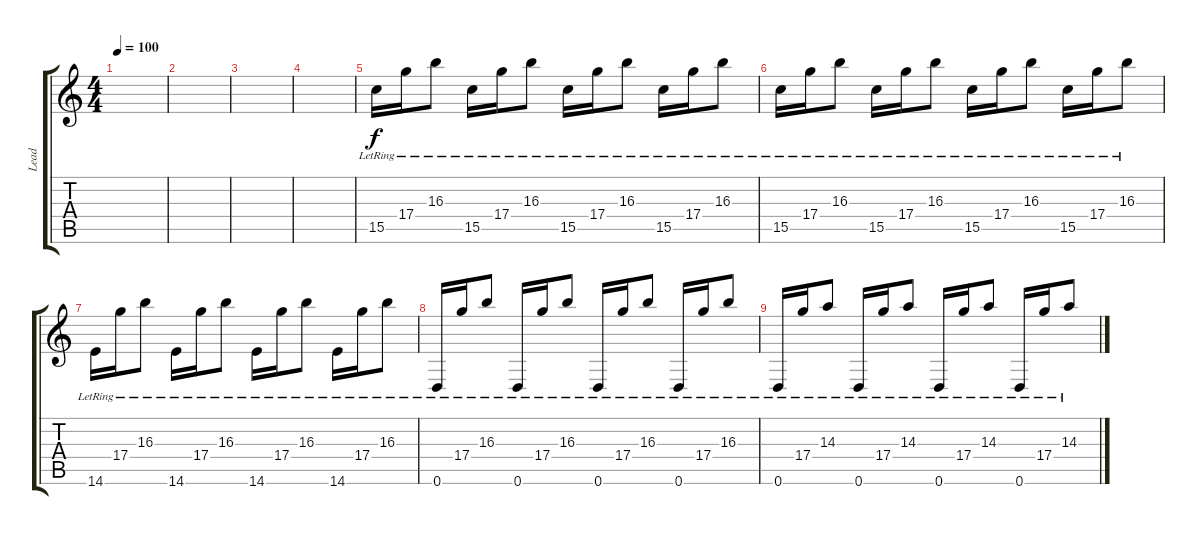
\track ("Lead" "Lead") {instrument electricguitarclean}
\staff {score tabs}
\tuning (E4 B3 G3 D3 A2 D2) {hide}
\ts (4 4)
\tempo 100
\clef g2
\ks c
|
|
|
|
15.5{lr}.16 17.4{lr}.16 16.3{lr}.8 15.5{lr}.16 17.4{lr}.16 16.3{lr}.8 15.5{lr}.16 17.4{lr}.16 16.3{lr}.8 15.5{lr}.16 17.4{lr}.16 16.3{lr}.8 |
15.5{lr}.16{volume 16} 17.4{lr}.16 16.3{lr}.8 15.5{lr}.16 17.4{lr}.16 16.3{lr}.8 15.5{lr}.16 17.4{lr}.16 16.3{lr}.8 15.5{lr}.16 17.4{lr}.16 16.3{lr}.8 |
14.6{lr}.16 17.4{lr}.16 16.3{lr}.8 14.6{lr}.16 17.4{lr}.16 16.3{lr}.8 14.6{lr}.16 17.4{lr}.16 16.3{lr}.8 14.6{lr}.16 17.4{lr}.16 16.3{lr}.8 |
0.6{lr}.16 17.4{lr}.16 16.3{lr}.8 0.6{lr}.16 17.4{lr}.16 16.3{lr}.8 0.6{lr}.16 17.4{lr}.16 16.3{lr}.8 0.6{lr}.16 17.4{lr}.16 16.3{lr}.8 |
0.6{lr}.16 17.4{lr}.16 14.3{lr}.8 0.6{lr}.16 17.4{lr}.16 14.3{lr}.8 0.6{lr}.16 17.4{lr}.16 14.3{lr}.8 0.6{lr}.16 17.4{lr}.16 14.3{lr}.8
